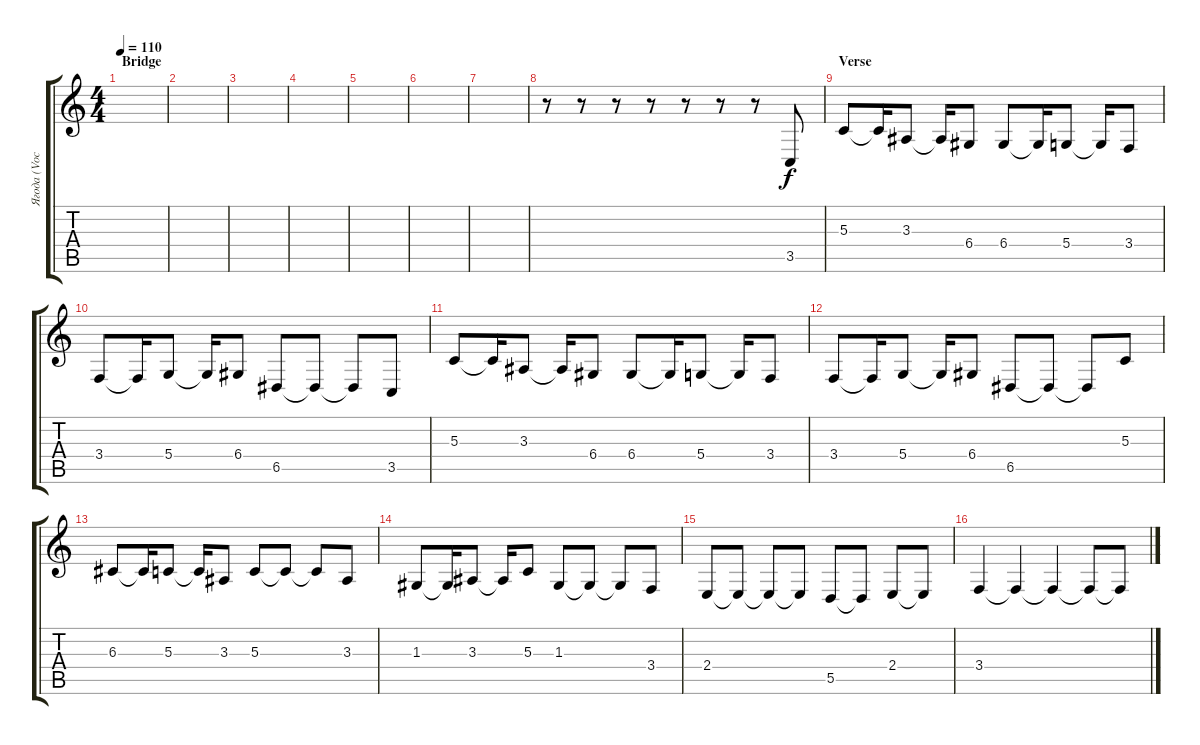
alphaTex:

\track ("Ягода (Vocal 2)" "Ягода (Voc") {instrument lead6voice}
\staff {score tabs}
\tuning (E4 B3 G3 D3 A2 E2) {hide}
\ts (4 4)
\section ("" "Bridge")
\tempo 110
\clef g2
\ks c
|
|
|
|
|
|
|
r.8 r.8 r.8 r.8 r.8 r.8 r.8 3.5.8 |
\section ("" "Verse")
5.3.8 5.3{t}.16 3.3.8 3.3{t}.16 6.4.8 6.4.8 6.4{t}.16 5.4.8 5.4{t}.16 3.4.8 |
3.4.8 3.4{t}.16 5.4.8 5.4{t}.16 6.4.8 6.5.8 6.5{t}.8 6.5{t}.8 3.5.8 |
5.3.8 5.3{t}.16 3.3.8 3.3{t}.16 6.4.8 6.4.8 6.4{t}.16 5.4.8 5.4{t}.16 3.4.8 |
3.4.8 3.4{t}.16 5.4.8 5.4{t}.16 6.4.8 6.5.8 6.5{t}.8 6.5{t}.8 5.3.8 |
6.3.8 6.3{t}.16 5.3.8 5.3{t}.16 3.3.8 5.3.8 5.3{t}.8 5.3{t}.8 3.3.8 |
1.3.8 1.3{t}.16 3.3.8 3.3{t}.16 5.3.8 1.3.8 1.3{t}.8 1.3{t}.8 3.4.8 |
2.4.8 2.4{t}.8 2.4{t}.8 2.4{t}.8 5.5.8 5.5{t}.8 2.4.8 2.4{t}.8 |
3.4.4 3.4{t}.4 3.4{t}.4 3.4{t}.8 3.4{t}.8
